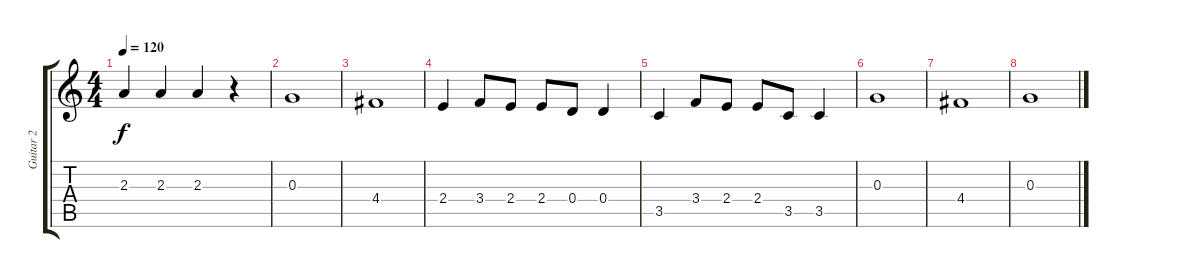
\track ("Guitar 2" "Guitar 2") {instrument overdrivenguitar}
\staff {score tabs}
\tuning (E4 B3 G3 D3 A2 E2) {hide}
\ts (4 4)
\tempo 120
\clef g2
\ks c
2.3.4{dy f} 2.3.4 2.3.4 r.4 |
0.3.1 |
4.4.1 |
2.4.4 3.4.8 2.4.8 2.4.8 0.4.8 0.4.4 |
3.5.4 3.4.8 2.4.8 2.4.8 3.5.8 3.5.4 |
0.3.1 |
4.4.1 |
0.3.1
